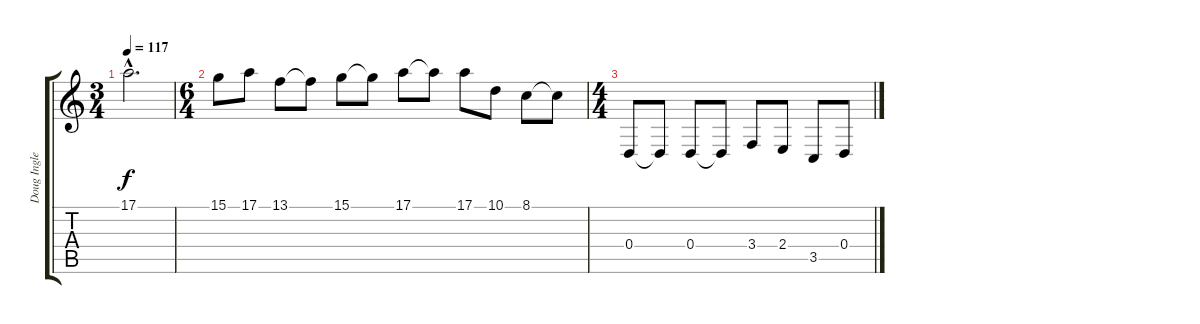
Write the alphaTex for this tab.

\track ("Doug Ingle" "Doug Ingle") {instrument churchorgan}
\staff {score tabs}
\tuning (E4 B3 G3 D3 A2 E2) {hide}
\ts (3 4)
\tempo 117
\clef g2
\ks c
17.1{hac}.2{d dy f} |
\ts (6 4)
15.1.8 17.1.8 13.1.8 13.1{t}.8 15.1.8 15.1{t}.8 17.1.8 17.1{t}.8 17.1.8 10.1.8 8.1.8 8.1{t}.8 |
\ts (4 4)
0.4.8 0.4{t}.8 0.4.8 0.4{t}.8 3.4.8 2.4.8 3.5.8 0.4.8
